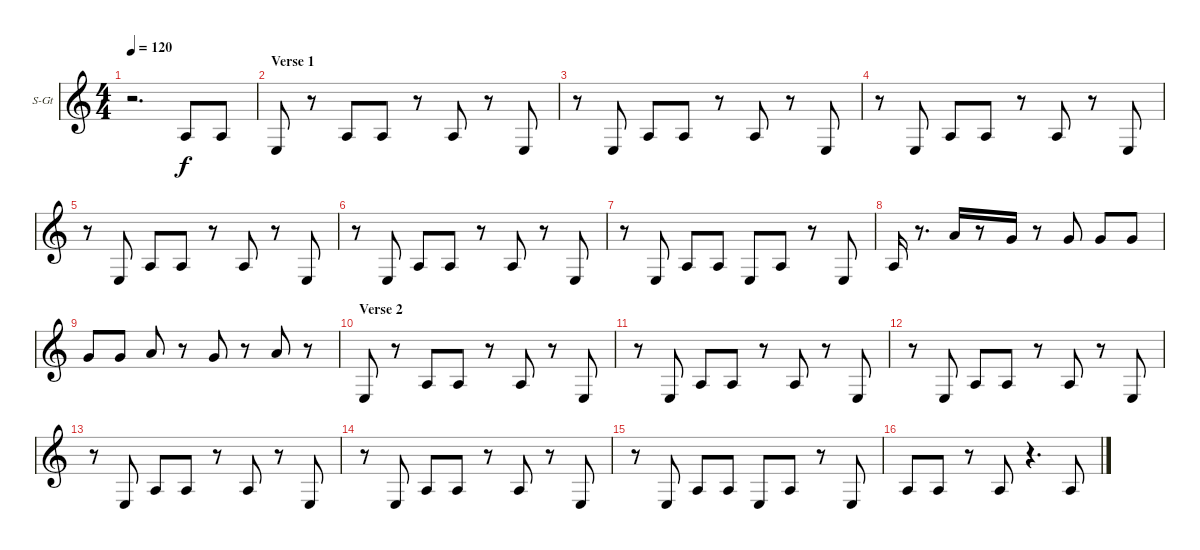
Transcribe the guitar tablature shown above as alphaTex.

\bracketExtendMode groupsimilarinstruments
\firstSystemTrackNameOrientation horizontal
\otherSystemsTrackNameOrientation horizontal
\chordDiagramsInScore
\track ("Voice" "S-Gt") {instrument flute}
\staff {score}
\tuning (E4 B3 G3 D3 A2 E2)
\displaytranspose 12
\ts (4 4)
\tempo 120
\clef g2
\ks c
r.2{d dy f} 5.6.8 5.6.8 |
\section ("" "Verse 1")
0.6.8 r.8 5.6.8 5.6.8 r.8 5.6.8 r.8 0.6.8 |
r.8 0.6.8 5.6.8 5.6.8 r.8 5.6.8 r.8 0.6.8 |
r.8 0.6.8 5.6.8 5.6.8 r.8 5.6.8 r.8 0.6.8 |
r.8 0.6.8 5.6.8 5.6.8 r.8 5.6.8 r.8 0.6.8 |
r.8 0.6.8 5.6.8 5.6.8 r.8 5.6.8 r.8 0.6.8 |
r.8 0.6.8 5.6.8 5.6.8 0.6.8 5.6.8 r.8 0.6.8 |
5.6.16 r.8{d} 7.4.16 r.8 5.4.16 r.8 5.4.8 5.4.8 5.4.8 |
5.4.8 5.4.8 7.4.8 r.8 5.4.8 r.8 7.4.8 r.8 |
\section ("" "Verse 2")
0.6.8 r.8 5.6.8 5.6.8 r.8 5.6.8 r.8 0.6.8 |
r.8 0.6.8 5.6.8 5.6.8 r.8 5.6.8 r.8 0.6.8 |
r.8 0.6.8 5.6.8 5.6.8 r.8 5.6.8 r.8 0.6.8 |
r.8 0.6.8 5.6.8 5.6.8 r.8 5.6.8 r.8 0.6.8 |
r.8 0.6.8 5.6.8 5.6.8 r.8 5.6.8 r.8 0.6.8 |
r.8 0.6.8 5.6.8 5.6.8 0.6.8 5.6.8 r.8 0.6.8 |
5.6.8 5.6.8 r.8 5.6.8 r.4{d} 5.6.8
